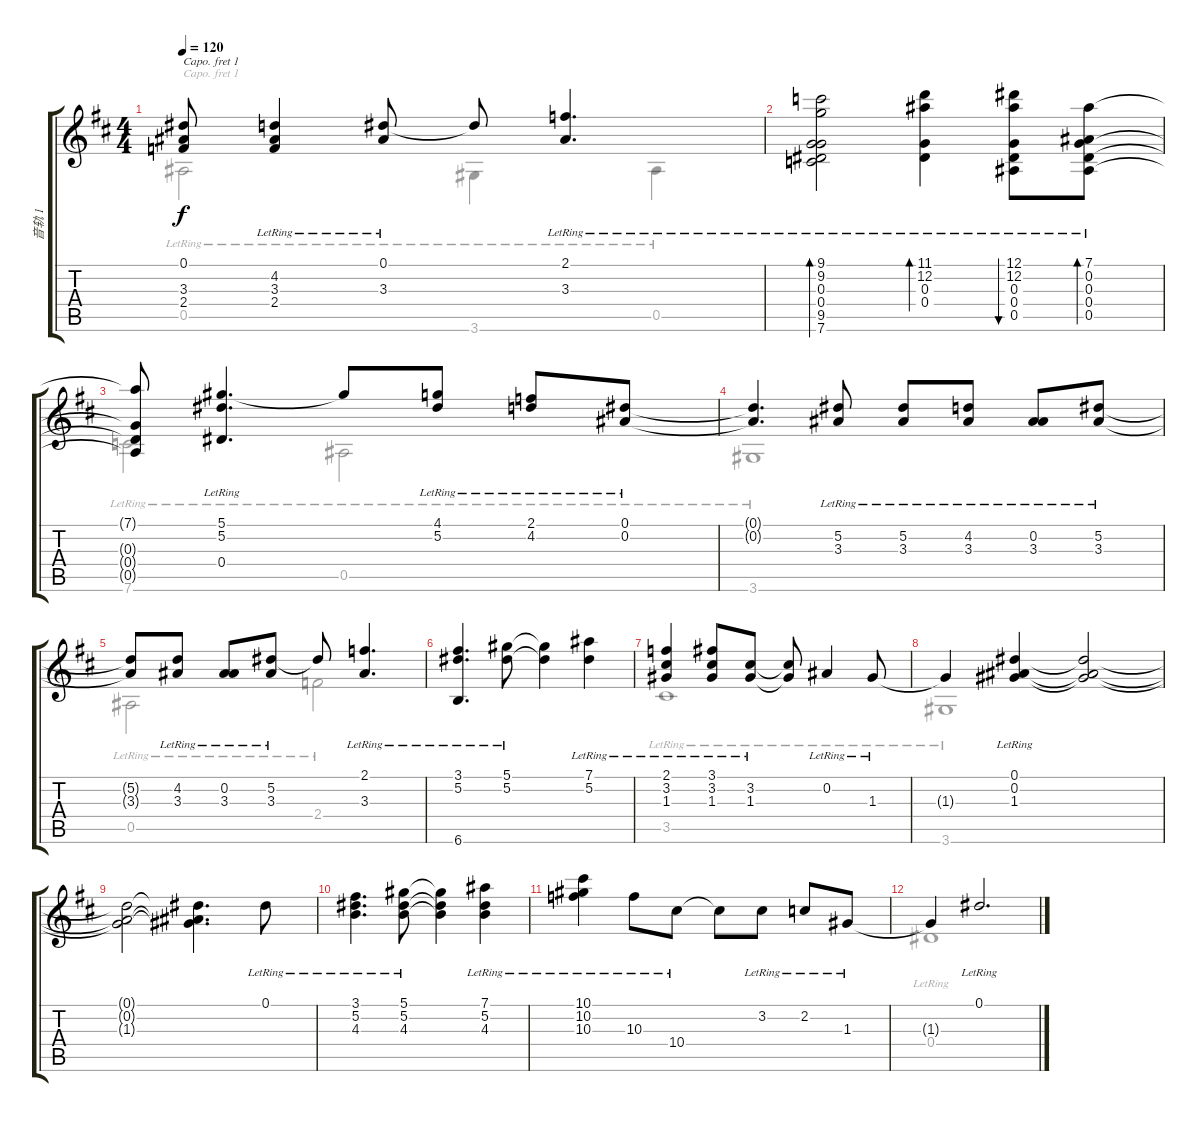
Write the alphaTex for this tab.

\track ("音轨 1" "音轨 1") {instrument acousticguitarsteel}
\staff {score tabs}
\capo 1
\tuning (D4 A3 Gb3 D3 A2 E2) {hide}
\voice
\ts (4 4)
\tempo 120
\clef g2
\ks d
(0.1{t} 3.3{t} 2.4{t}).8{dy f} (4.2{lr} 3.3{lr} 2.4{lr}).4 (0.1{lr} 3.3{lr}).8 0.1{t}.8 (2.1{lr} 3.3{lr}).4{d} |
(9.1{lr} 9.2{lr} 0.3{lr} 0.4{lr} 9.5{lr} 7.6{lr}).2{bd 60} (11.1{lr} 12.2{lr} 0.3{lr} 0.4{lr}).4{bd 60} (12.1{lr} 12.2{lr} 0.3{lr} 0.4{lr} 0.5{lr}).8{bu 60} (7.1{lr} 0.2{lr} 0.3{lr} 0.4{lr} 0.5{lr}).8{bd 60} |
(7.1{t} 0.3{t} 0.4{t} 0.5{t}).8 (5.1{lr} 5.2{lr} 0.4{lr}).4{d} 5.1{t}.8 (4.1{lr} 5.2{lr}).8 (2.1{lr} 4.2{lr}).8 (0.1{lr} 0.2{lr}).8 |
(0.1{t} 0.2{t}).4{d} (5.2{lr} 3.3{lr}).8 (5.2{lr} 3.3{lr}).8 (4.2{lr} 3.3{lr}).8 (0.2{lr} 3.3{lr}).8 (5.2{lr} 3.3{lr}).8 |
(5.2{t} 3.3{t}).8 (4.2{lr} 3.3{lr}).8 (0.2{lr} 3.3{lr}).8 (5.2{lr} 3.3{lr}).8 5.2{t}.8 (2.1{lr} 3.3{lr}).4{d} |
(3.1{lr} 5.2{lr} 6.6{lr}).4{d} (5.1{lr} 5.2{lr}).8 (5.1{t} 5.2{t}).4 (7.1{lr} 5.2{lr}).4 |
(2.1{lr} 3.2{lr} 1.3{lr}).4 (3.1{lr} 3.2{lr} 1.3{lr}).8 (3.2{lr} 1.3{lr}).8 (3.2{t} 1.3{t}).8 0.2{lr}.4 1.3{lr}.8 |
1.3{t}.4 (0.1{lr} 0.2{lr} 1.3{lr}).4 (0.1{t} 0.2{t} 1.3{t}).2 |
(0.1{t} 0.2{t} 1.3{t}).2 (0.1{t} 0.2{t} 1.3{t}).4{d} 0.1{lr}.8 |
(3.1{lr} 5.2{lr} 4.3{lr}).4{d} (5.1{lr} 5.2{lr} 4.3{lr}).8 (5.1{t} 5.2{t} 4.3{t}).4 (7.1{lr} 5.2{lr} 4.3{lr}).4 |
(10.1{lr} 10.2{lr} 10.3{lr}).4 10.3{lr}.8 10.4{lr}.8 10.4{t}.8 3.2{lr}.8 2.2{lr}.8 1.3{lr}.8 |
1.3{t}.4 0.1{lr}.2{d}
\voice
\clef g2
\ottava regular
\simile none
\ks d
0.5{lr}.2{dy f} 3.6{lr}.4 0.5{lr}.4 |
|
7.6{lr}.2 0.5{lr}.2 |
3.6{lr}.1 |
0.5{lr}.2 2.4{lr}.2 |
|
3.5{lr}.1 |
3.6{lr}.1 |
|
|
|
0.4{lr}.1
